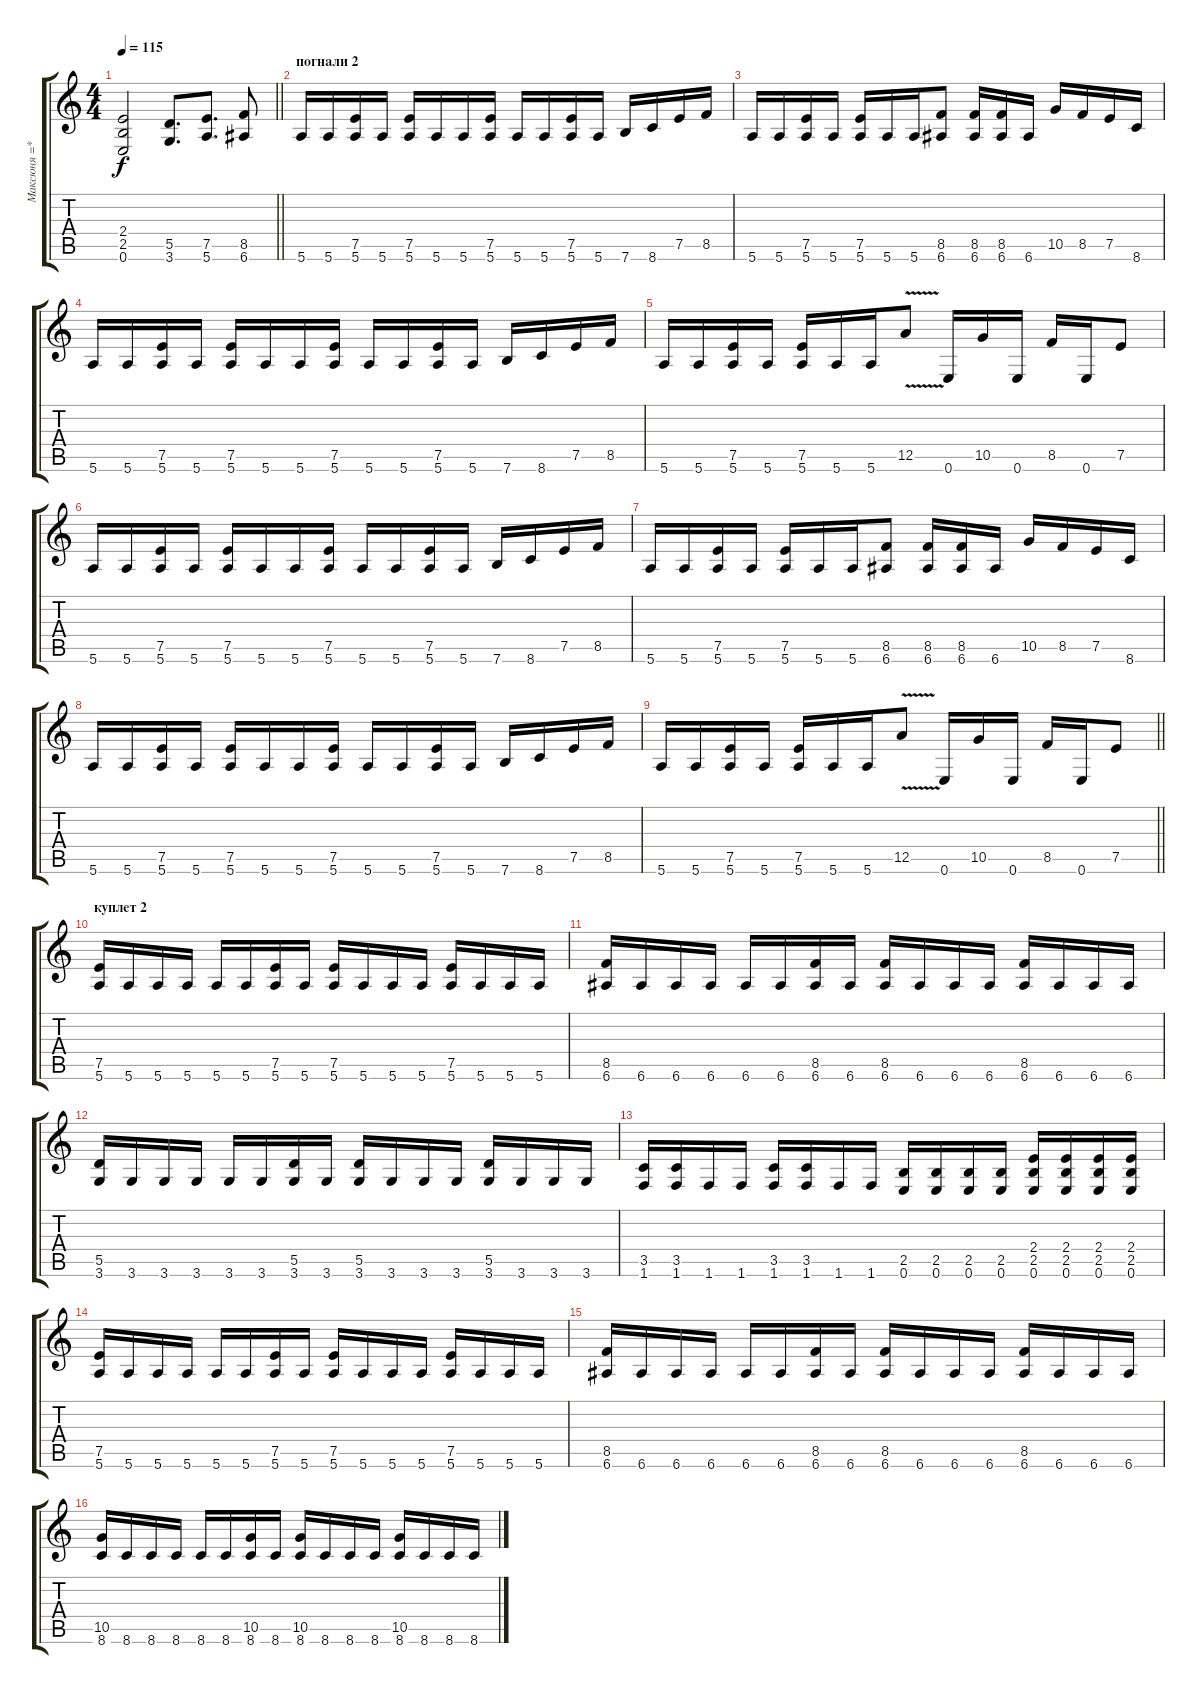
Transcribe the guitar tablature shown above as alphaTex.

\track ("Максюня =*" "Максюня =*") {instrument distortionguitar}
\staff {score tabs}
\tuning (E4 B3 G3 D3 A2 E2) {hide}
\ts (4 4)
\tempo 115
\clef g2
\barLineRight lightlight
\ks c
(2.4 2.5 0.6).2{dy f} (5.5 3.6).8{d} (7.5 5.6).8{d} (8.5 6.6).8 |
\section ("" "погнали 2")
5.6.16 5.6.16 (7.5 5.6).16 5.6.16 (7.5 5.6).16 5.6.16 5.6.16 (7.5 5.6).16 5.6.16 5.6.16 (7.5 5.6).16 5.6.16 7.6.16 8.6.16 7.5.16 8.5.16 |
5.6.16 5.6.16 (7.5 5.6).16 5.6.16 (7.5 5.6).16 5.6.16 5.6.16 (8.5 6.6).8 (8.5 6.6).16 (8.5 6.6).16 6.6.16 10.5.16 8.5.16 7.5.16 8.6.16 |
5.6.16 5.6.16 (7.5 5.6).16 5.6.16 (7.5 5.6).16 5.6.16 5.6.16 (7.5 5.6).16 5.6.16 5.6.16 (7.5 5.6).16 5.6.16 7.6.16 8.6.16 7.5.16 8.5.16 |
5.6.16 5.6.16 (7.5 5.6).16 5.6.16 (7.5 5.6).16 5.6.16 5.6.16 12.5{v}.8 0.6.16 10.5.16 0.6.16 8.5.16 0.6.16 7.5.8 |
5.6.16 5.6.16 (7.5 5.6).16 5.6.16 (7.5 5.6).16 5.6.16 5.6.16 (7.5 5.6).16 5.6.16 5.6.16 (7.5 5.6).16 5.6.16 7.6.16 8.6.16 7.5.16 8.5.16 |
5.6.16 5.6.16 (7.5 5.6).16 5.6.16 (7.5 5.6).16 5.6.16 5.6.16 (8.5 6.6).8 (8.5 6.6).16 (8.5 6.6).16 6.6.16 10.5.16 8.5.16 7.5.16 8.6.16 |
5.6.16 5.6.16 (7.5 5.6).16 5.6.16 (7.5 5.6).16 5.6.16 5.6.16 (7.5 5.6).16 5.6.16 5.6.16 (7.5 5.6).16 5.6.16 7.6.16 8.6.16 7.5.16 8.5.16 |
\barLineRight lightlight
5.6.16 5.6.16 (7.5 5.6).16 5.6.16 (7.5 5.6).16 5.6.16 5.6.16 12.5{v}.8 0.6.16 10.5.16 0.6.16 8.5.16 0.6.16 7.5.8 |
\section ("" "куплет 2")
(7.5 5.6).16 5.6.16 5.6.16 5.6.16 5.6.16 5.6.16 (7.5 5.6).16 5.6.16 (7.5 5.6).16 5.6.16 5.6.16 5.6.16 (7.5 5.6).16 5.6.16 5.6.16 5.6.16 |
(8.5 6.6).16 6.6.16 6.6.16 6.6.16 6.6.16 6.6.16 (8.5 6.6).16 6.6.16 (8.5 6.6).16 6.6.16 6.6.16 6.6.16 (8.5 6.6).16 6.6.16 6.6.16 6.6.16 |
(5.5 3.6).16 3.6.16 3.6.16 3.6.16 3.6.16 3.6.16 (5.5 3.6).16 3.6.16 (5.5 3.6).16 3.6.16 3.6.16 3.6.16 (5.5 3.6).16 3.6.16 3.6.16 3.6.16 |
(3.5 1.6).16 (3.5 1.6).16 1.6.16 1.6.16 (3.5 1.6).16 (3.5 1.6).16 1.6.16 1.6.16 (2.5 0.6).16 (2.5 0.6).16 (2.5 0.6).16 (2.5 0.6).16 (2.4 2.5 0.6).16 (2.4 2.5 0.6).16 (2.4 2.5 0.6).16 (2.4 2.5 0.6).16 |
(7.5 5.6).16 5.6.16 5.6.16 5.6.16 5.6.16 5.6.16 (7.5 5.6).16 5.6.16 (7.5 5.6).16 5.6.16 5.6.16 5.6.16 (7.5 5.6).16 5.6.16 5.6.16 5.6.16 |
(8.5 6.6).16 6.6.16 6.6.16 6.6.16 6.6.16 6.6.16 (8.5 6.6).16 6.6.16 (8.5 6.6).16 6.6.16 6.6.16 6.6.16 (8.5 6.6).16 6.6.16 6.6.16 6.6.16 |
(10.5 8.6).16 8.6.16 8.6.16 8.6.16 8.6.16 8.6.16 (10.5 8.6).16 8.6.16 (10.5 8.6).16 8.6.16 8.6.16 8.6.16 (10.5 8.6).16 8.6.16 8.6.16 8.6.16
